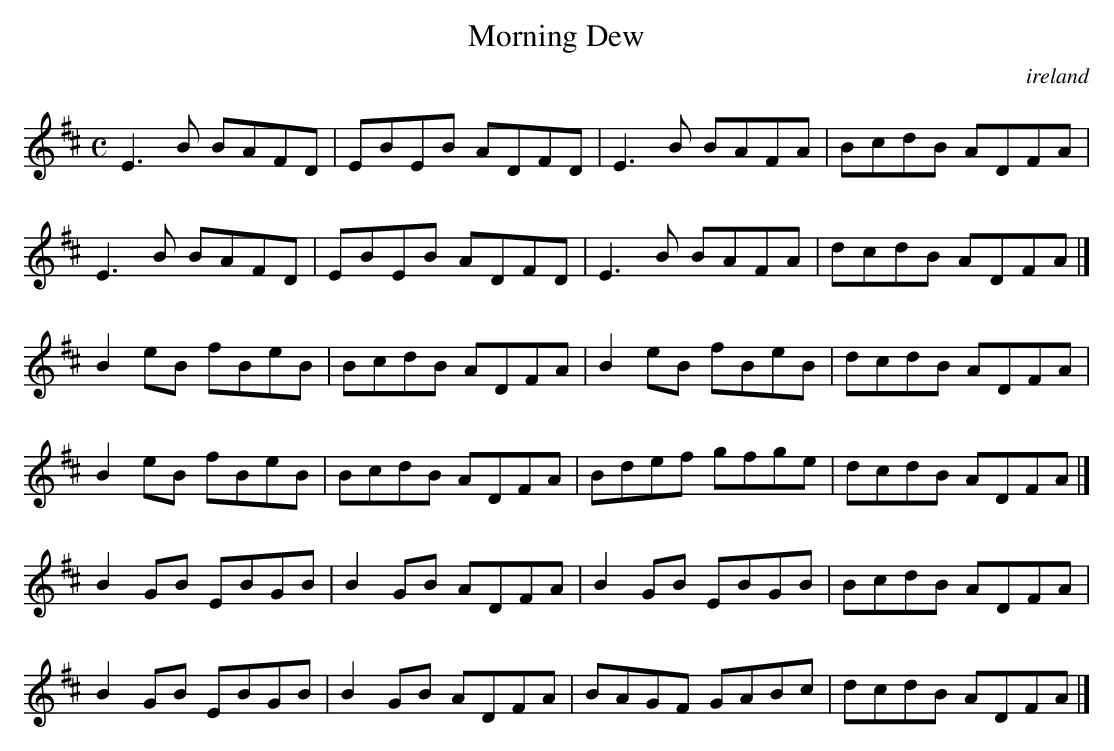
X:1
T:Morning Dew
O:ireland
M:C
L:1/8
K:E Dorian
E3B BAFD|EBEB ADFD|E3B BAFA|BcdB ADFA|!
E3B BAFD|EBEB ADFD|E3B BAFA|dcdB ADFA|]!
B2eB fBeB|BcdB ADFA|B2eB fBeB|dcdB ADFA|!
B2eB fBeB|BcdB ADFA|Bdef gfge|dcdB ADFA|]!
B2GB EBGB|B2GB ADFA|B2GB EBGB|BcdB ADFA|!
B2GB EBGB|B2GB ADFA|BAGF GABc|dcdB ADFA|]!
